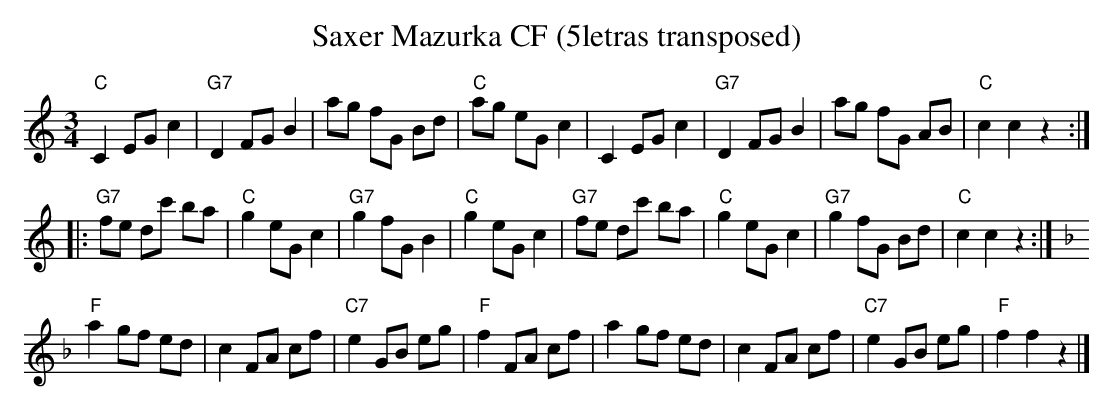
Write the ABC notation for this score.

X:1
T: Saxer Mazurka CF (5letras transposed)
M:3/4
L:1/8
K:C transpose=3 %%MIDI gchordon
"C"C2EGc2 | "G7"D2FGB2 | ag fG Bd | "C"ag eGc2 | C2EGc2 | "G7"D2FGB2 | ag fG AB | "C"c2c2z2 ::
"G7"fe dc' ba | "C"g2eGc2 | "G7"g2fGB2 | "C"g2eGc2 | "G7"fe dc' ba | "C"g2eGc2 | "G7"g2fG Bd | "C"c2c2z2 :| [K:F]
"F"a2gf ed | c2FA cf | "C7"e2GB eg | "F"f2FA cf | a2gf ed | c2FA cf | "C7"e2GB eg | "F"f2f2z2 |]
